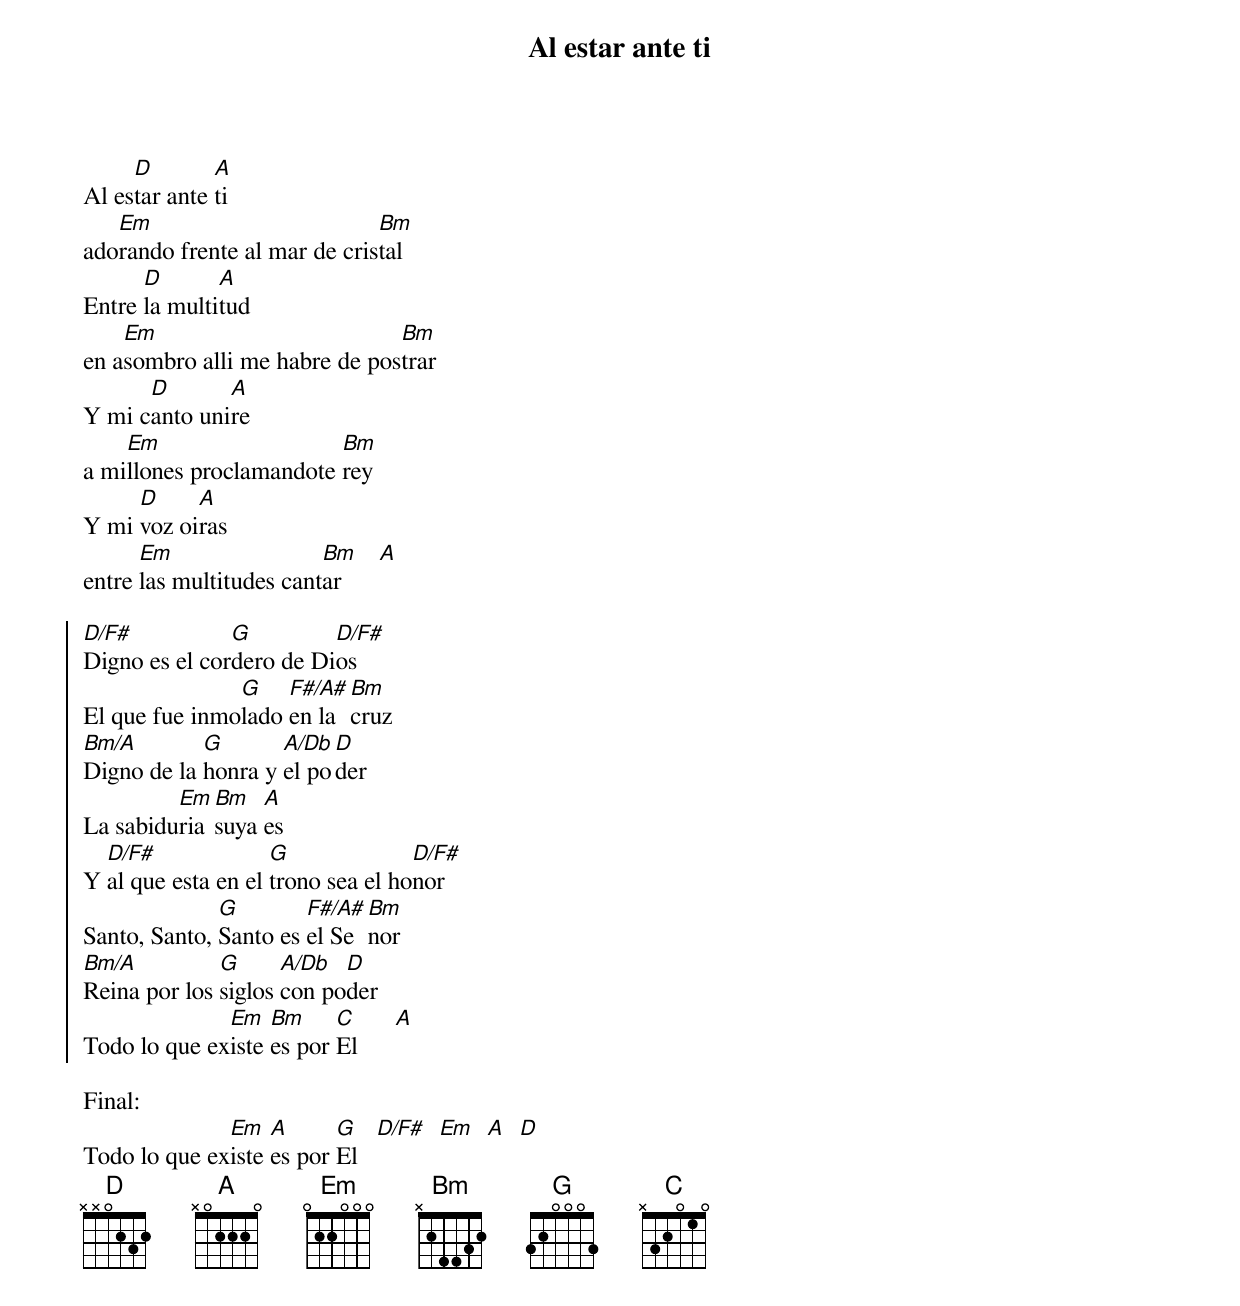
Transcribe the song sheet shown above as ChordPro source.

{title:Al estar ante ti}
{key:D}

Al es[D]tar ante [A]ti
ado[Em]rando frente al mar de cris[Bm]tal
Entre [D]la multi[A]tud
en a[Em]sombro alli me habre de pos[Bm]trar
Y mi c[D]anto uni[A]re
a mi[Em]llones proclamandote [Bm]rey
Y mi [D]voz oi[A]ras
entre [Em]las multitudes cant[Bm]ar      [A]

{start_of_chorus}
[D/F#]Digno es el cor[G]dero de Di[D/F#]os
El que fue inmo[G]lado [F#/A#]en la [Bm]cruz
[Bm/A]Digno de la [G]honra y [A/Db]el po[D]der
La sabidu[Em]ria [Bm]suya [A]es
Y [D/F#]al que esta en el [G]trono sea el ho[D/F#]nor
Santo, Santo, [G]Santo es [F#/A#]el Se[Bm]nor
[Bm/A]Reina por los [G]siglos [A/Db]con po[D]der
Todo lo que ex[Em]iste [Bm]es por [C]El      [A]
{end_of_chorus}

Final:
Todo lo que ex[Em]iste [A]es por [G]El   [D/F#]  [Em]  [A]  [D]
